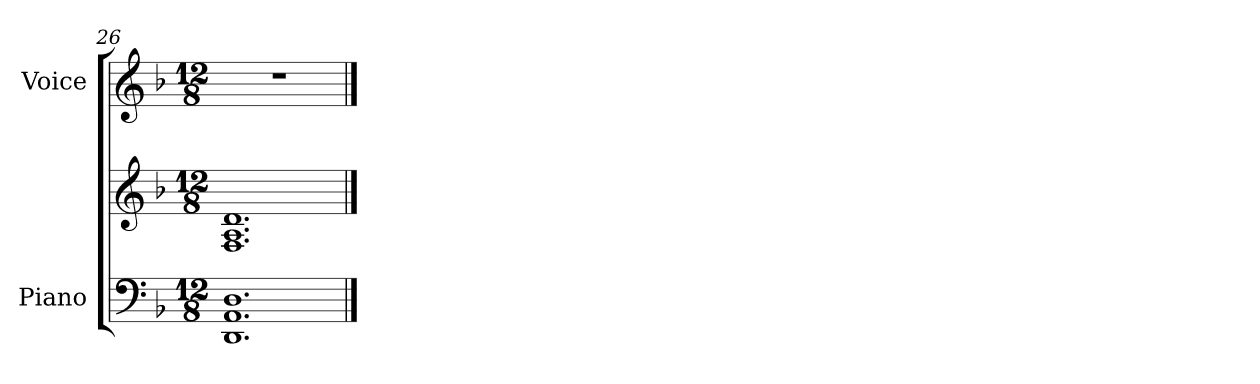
**kern	**kern	**kern
*part2	*part2	*part1
*staff3	*staff2	*staff1
*I"Piano	*	*I"Voice
*I'Pno	*	*
*clefF4	*clefG2	*clefG2
*k[b-]	*k[b-]	*k[b-]
*M12/8	*M12/8	*M12/8
=26	=26	=26
1.DD 1.AA 1.D	1.F 1.A 1.d	1.r
==	==	==
*-	*-	*-
